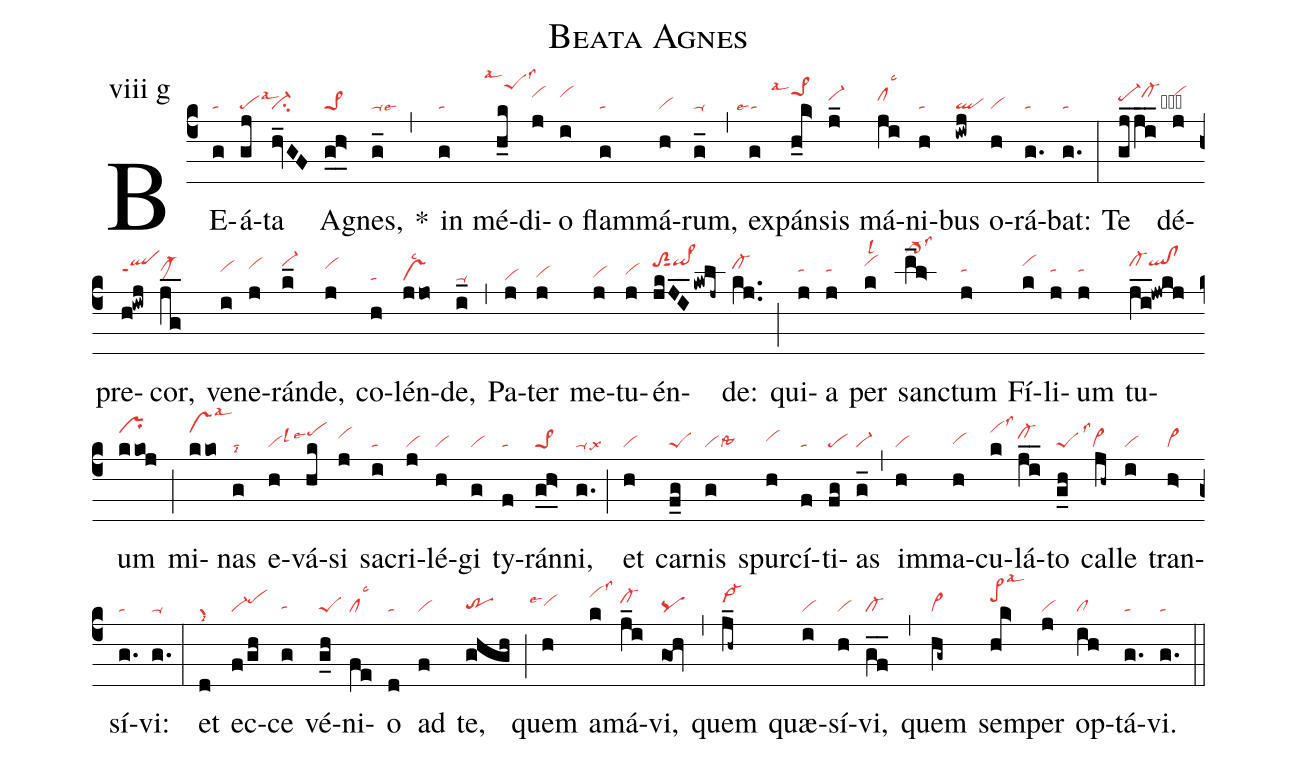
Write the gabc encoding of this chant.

name: Beata Agnes;
annotation: viii g;
mode: 8;
nabc-lines: 1;
%%
(c4)
BE(g|ta)á(gj|pelsal3)ta(hv_GF|ci-) A(g_0h>_0|pe>1)gnes,(g_|ta-lse6) *(,)
in(g|ta) mé(h_k|```peShmlsal1lss3)di(j|vihj)o(i|vihj) flam(g|ta)má(h|vi)rum,(g_|ta-) (,)
ex(g|```talse4)pán(h_k>|`````pe>1hklsal4)sis(j_|vi-hi) má(ji|clhilsc3)ni(h|ta)bus(iwj|ql) o(h|vi)rá(g.|ta)bat:(g.|ta) (:)
Te(gj_j_i_|pe-hicl-hjhg) dé(j|vihj)pre(h!iwj|qlhippt1)cor,(j_g_|clM-hi) ve(i|vihi)ne(j|vihj)rán(k_|vi-hk)de,(j|vihj) co(h|ta)lén(jjo|vslsc2)de,(i_|ta-) (,)
Pa(j|vi)ter(j|vihg) me(j|vihg)tu(j|vihh)én(jkJI__/kwlj~|toS2hksut1qi>hk)de:(kj..|cl-hj) (;)
qui(j|tahi)a(j|tahi) per(k|vihklsl2) san(m_l>|cl->hplss3)ctum(j|tahi) Fí(k|vihk)li(j|tahi)um(j|tahi) tu(ji__!jwkj|cl-hkqlhk!clhk)um(kkoj|prhk) (;)
mi(kko|vshklsal3)nas(g|talsi8) e(h|vilsl3)vá(hk|```pehjlse7)si(j|vihi) sa(i|ta)cri(j|vi)lé(h|vi)gi(g|vi) ty(f|ta)rán(g_0h>_0|pe>1)ni,(g.|ta-lsx6) (;)
et(h|vi) car(f_g|peS)nis(g|vilssta6) spur(h|vihh)cí(f|ta)ti(fg|pe)as(g_|vi-) (,)
im(h|vi)ma(h|vihg)cu(k|vihklss3)lá(j_i_|cl-hi)to(g_h|peS) cal(jh~|```vi>lss1)le(i|vi) tran(h>|vi>)sí(g.|ta)vi:(g.|ta-) (:)
et(d|grlsi8) ec(f/gh|vi-pehi)ce(g|tahg) vé(g_h|peS)ni(fe|cllsc3)o(d|ta) ad(f|vi) te,(ghgh|trhg) (;)
quem(h|```vihhlse4) a(k|vihklss3)má(j_i|cl-hi)vi,(gOh|pq) (,)
quem(j_h~|vi->hi) quæ(i|vi)sí(h|vi)vi,(g_f_|cl-) (,)
quem(hg~|vi>) sem(hk>|pe>hjlsal3)per(j|vi) op(ih|cl)tá(g.|ta)vi.(g.|ta) (::)
